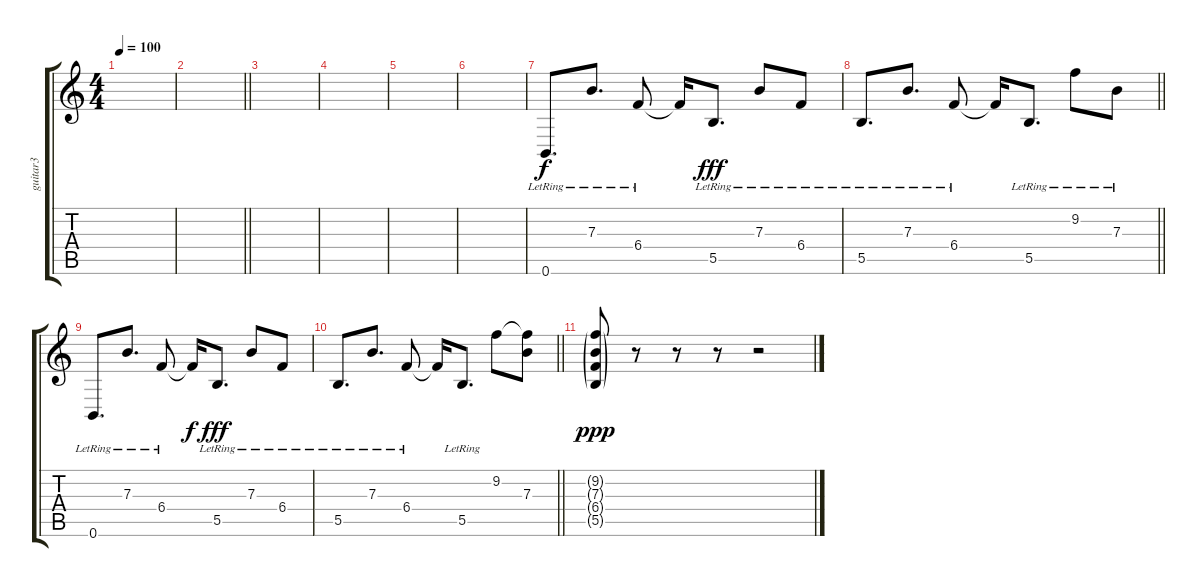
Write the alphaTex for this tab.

\track ("guitar3" "guitar3") {instrument distortionguitar}
\staff {score tabs}
\tuning (Db4 Ab3 E3 B2 Gb2 B1) {hide}
\ts (4 4)
\tempo 100
\clef g2
\ks c
|
\barLineRight lightlight
|
\section ("" "")
|
|
|
|
0.6{lr}.8{d balance 0} 7.3{lr}.8{d} 6.4{lr}.8 6.4{t}.16{dy f} 5.5{lr}.8{d dy fff} 7.3{lr}.8 6.4{lr}.8 |
\barLineRight lightlight
5.5{lr}.8{d balance 16} 7.3{lr}.8{d} 6.4{lr}.8 6.4{t}.16 5.5{lr}.8{d} 9.2{lr}.8 7.3{lr}.8 |
0.6{lr}.8{d balance 0} 7.3{lr}.8{d} 6.4{lr}.8 6.4{t}.16{dy f} 5.5{lr}.8{d dy fff} 7.3{lr}.8 6.4{lr}.8 |
\barLineRight lightlight
5.5{lr}.8{d balance 16} 7.3{lr}.8{d} 6.4{lr}.8 6.4{t}.16{balance 8} 5.5{lr}.8{d} 9.2.8 (9.2{t} 7.3).8 |
\section ("" "")
(9.2{g} 7.3{g} 6.4{g} 5.5{g}).8{dy ppp} r.8 r.8 r.8 r.2
